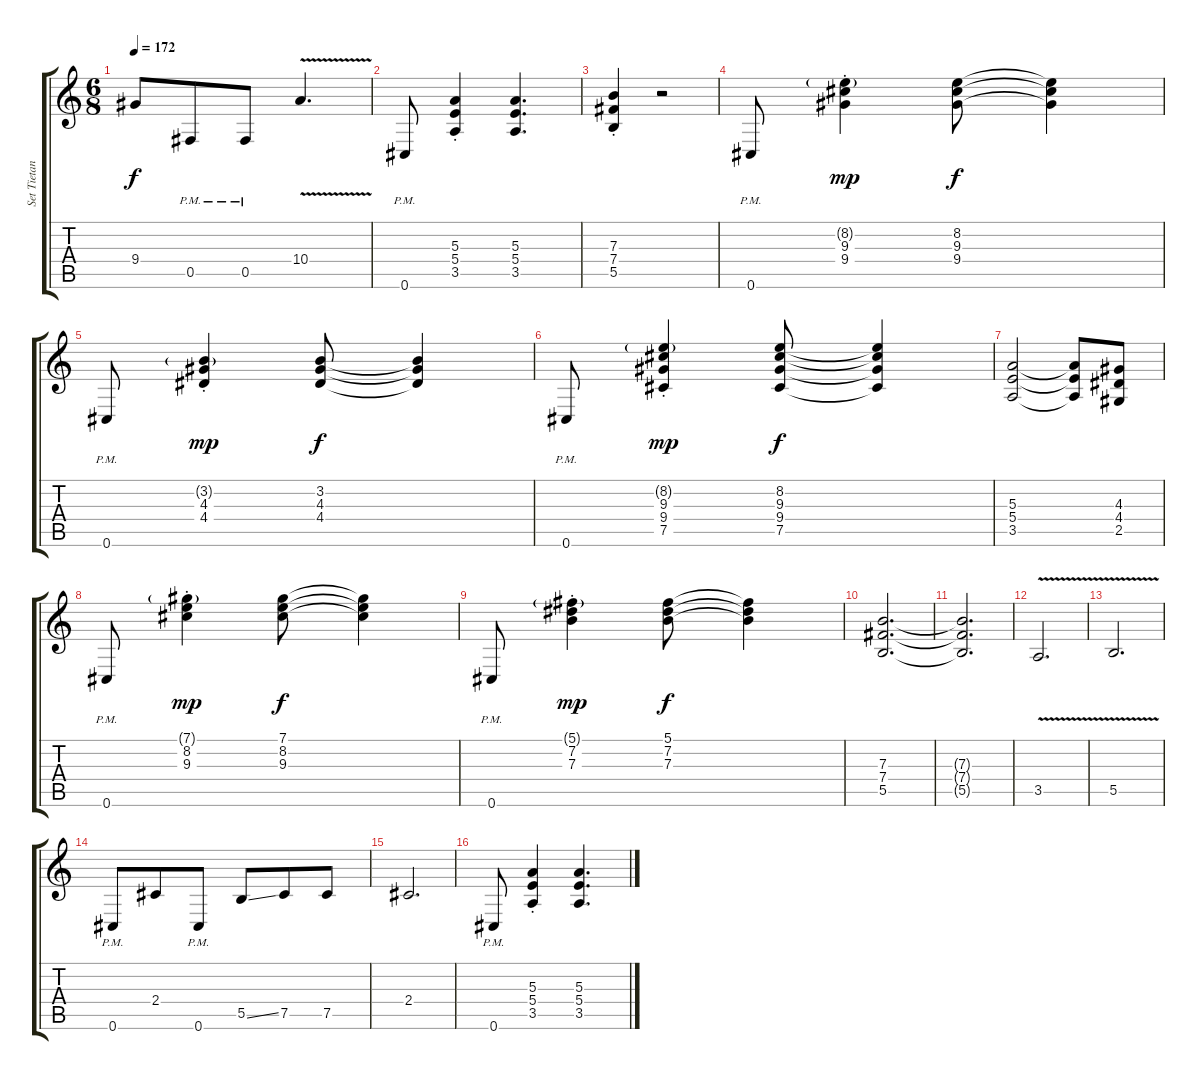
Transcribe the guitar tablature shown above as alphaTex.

\track ("Set Tietan" "Set Tietan") {instrument distortionguitar}
\staff {score tabs}
\tuning (Db4 Ab3 E3 B2 Gb2 Db2) {hide}
\ts (6 8)
\tempo 172
\clef g2
\ks c
9.4.8{dy f} 0.5{pm}.8 0.5{pm}.8 10.4{v}.4{d} |
0.6{pm}.8 (5.3{st} 5.4{st} 3.5{st}).4 (5.3 5.4 3.5).4{d} |
(7.3{st} 7.4{st} 5.5{st}).4 r.2 |
0.6{pm}.8 (8.2{g st} 9.3{st} 9.4{st}).4{dy mp} (8.2 9.3 9.4).8{dy f} (8.2{t} 9.3{t} 9.4{t}).4 |
0.6{pm}.8 (3.2{g st} 4.3{st} 4.4{st}).4{dy mp} (3.2 4.3 4.4).8{dy f} (3.2{t} 4.3{t} 4.4{t}).4 |
0.6{pm}.8 (8.2{g st} 9.3{st} 9.4{st} 7.5{st}).4{dy mp} (8.2 9.3 9.4 7.5).8{dy f} (8.2{t} 9.3{t} 9.4{t} 7.5{t}).4 |
(5.3 5.4 3.5).2 (5.3{t} 5.4{t} 3.5{t}).8 (4.3 4.4 2.5).8 |
0.6{pm}.8 (7.1{g st} 8.2{st} 9.3{st}).4{dy mp} (7.1 8.2 9.3).8{dy f} (7.1{t} 8.2{t} 9.3{t}).4 |
0.6{pm}.8 (5.1{g st} 7.2{st} 7.3{st}).4{dy mp} (5.1 7.2 7.3).8{dy f} (5.1{t} 7.2{t} 7.3{t}).4 |
(7.3 7.4 5.5).2{d} |
(7.3{t} 7.4{t} 5.5{t}).2{d} |
3.5{v}.2{d} |
5.5{v}.2{d} |
0.6{pm}.8 2.4.8 0.6{pm}.8 5.5{ss}.8 7.5.8 7.5.8 |
2.4.2{d} |
0.6{pm}.8 (5.3{st} 5.4{st} 3.5{st}).4 (5.3 5.4 3.5).4{d}
